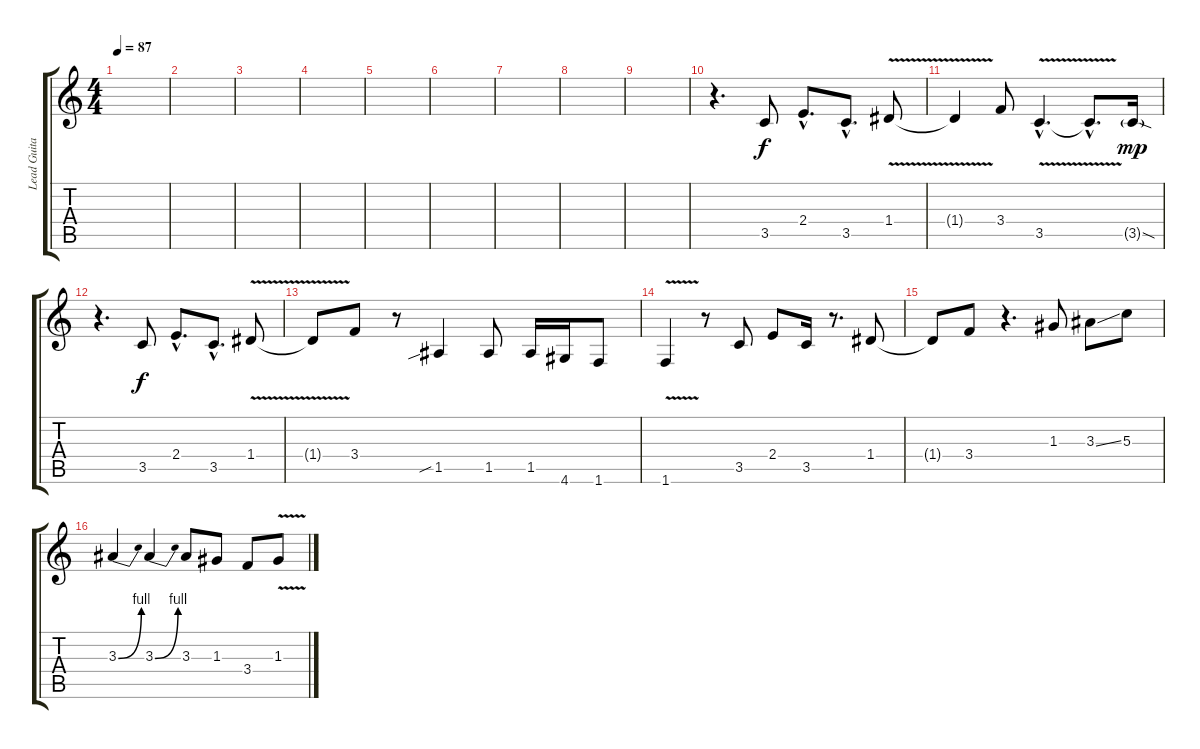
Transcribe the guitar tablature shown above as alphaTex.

\track ("Lead Guitar 2" "Lead Guita") {instrument overdrivenguitar}
\staff {score tabs}
\tuning (E4 B3 G3 D3 A2 E2) {hide}
\ts (4 4)
\tempo 87
\clef g2
\ks c
|
|
|
|
|
|
|
|
|
r.4{d} 3.5.8 2.4{hac}.8{d} 3.5{hac}.8{d} 1.4{v}.8 |
1.4{t}.4 3.4.8 3.5{v hac}.4{d} 3.5{hac t}.8{d} 3.5{sod g}.16{dy mp} |
r.4{d} 3.5.8{dy f} 2.4{hac}.8{d} 3.5{hac}.8{d} 1.4{v}.8 |
1.4{t}.8 3.4.8 r.8 1.5{sib}.4 1.5.8 1.5.16 4.6.16 1.6.8 |
1.6{v}.4 r.8 3.5.8 2.4.8 3.5.16 r.8{d} 1.4.8 |
1.4{t}.8 3.4.8 r.4{d} 1.3.8 3.3{ss}.8 5.3.8 |
3.3{be (bend 0 0 60 4)}.4 3.3{be (bend 0 0 60 4)}.4 3.3.8 1.3.8 3.4.8 1.3{v}.8
